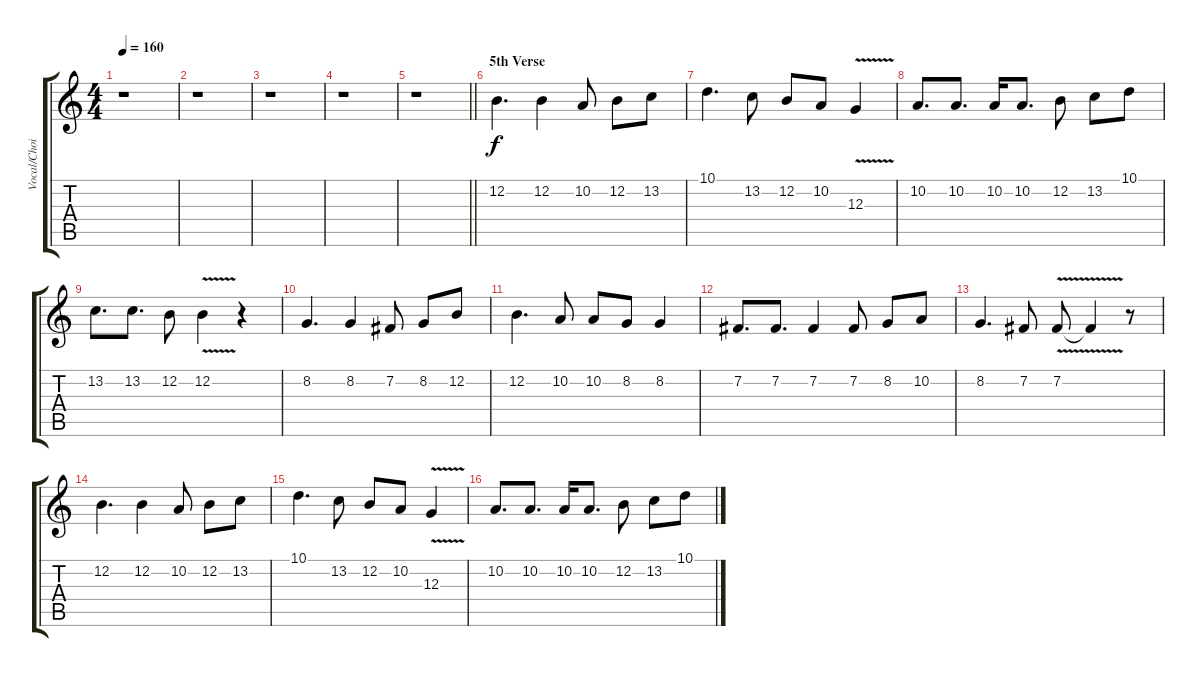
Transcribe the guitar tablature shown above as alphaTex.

\track ("Vocal/Choir" "Vocal/Choi") {instrument choiraahs}
\staff {score tabs}
\tuning (E4 B3 G3 D3 A2 E2) {hide}
\ts (4 4)
\tempo 160
\clef g2
\ks c
r.1{dy mp} |
r.1 |
r.1 |
r.1 |
\barLineRight lightlight
r.1 |
\section ("" "5th Verse")
12.2.4{d dy f volume 13 balance 14 instrument choiraahs} 12.2.4 10.2.8{volume 14 balance 8 instrument piccolo} 12.2.8 13.2.8 |
10.1.4{d} 13.2.8 12.2.8 10.2.8 12.3{v}.4 |
10.2.8{d} 10.2.8{d} 10.2.16 10.2.8{d} 12.2.8 13.2.8 10.1.8 |
13.2.8{d} 13.2.8{d} 12.2.8 12.2{v}.4 r.4 |
8.2.4{d volume 13 balance 2 instrument choiraahs} 8.2.4 7.2.8{volume 13 balance 8 instrument piccolo} 8.2.8 12.2.8 |
12.2.4{d} 10.2.8 10.2.8 8.2.8 8.2.4 |
7.2.8{d} 7.2.8{d} 7.2.4 7.2.8 8.2.8 10.2.8 |
8.2.4{d} 7.2.8 7.2{v}.8 7.2{t}.4 r.8 |
12.2.4{d volume 13 balance 14 instrument choiraahs} 12.2.4 10.2.8{volume 14 balance 8 instrument piccolo} 12.2.8 13.2.8 |
10.1.4{d} 13.2.8 12.2.8 10.2.8 12.3{v}.4 |
10.2.8{d} 10.2.8{d} 10.2.16 10.2.8{d} 12.2.8 13.2.8 10.1.8
